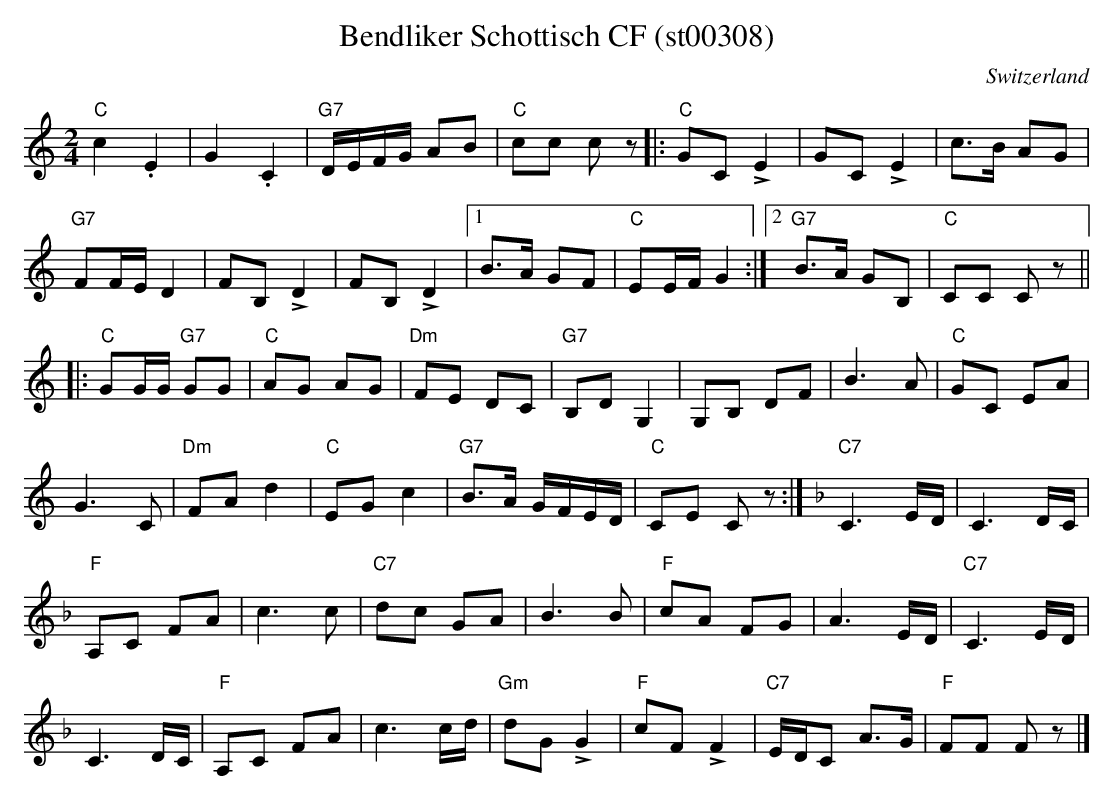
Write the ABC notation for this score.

X:1
T:Bendliker Schottisch CF (st00308)
M:2/4
L:1/8
O:Switzerland
K:C transpose=3 %%MIDI gchordon
"C"c2.E2 | G2.C2 | "G7"D/2E/2F/2G/2 AB | "C"cc cz |: "C"GC !>!E2 | GC !>!E2 | c>B AG |
"G7"FF/2E/2 D2 | FB, !>!D2 | FB, !>!D2 |1 B>A GF | "C"EE/2F/2 G2 :|2 "G7"B>A GB, | "C"CC Cz ||
|: "C"GG/2G/2 "G7"GG | "C"AG AG | "Dm"FE DC | "G7"B,DG,2 | G,B, DF | B3A | "C"GC EA |
G3C | "Dm"FAd2 | "C"EGc2 | "G7"B>A G/2F/2E/2D/2 | "C"CE Cz :| [K:F] "C7"C3E/2D/2 | C3D/2C/2 |
"F"A,C FA | c3c | "C7"dc GA | B3B | "F"cA FG | A3E/2D/2 | "C7"C3E/2D/2 |
C3D/2C/2 | "F"A,C FA | c3c/2d/2 | "Gm"dG !>!G2 | "F"cF !>!F2 | "C7"E/2D/2C A>G | "F"FF Fz |]
